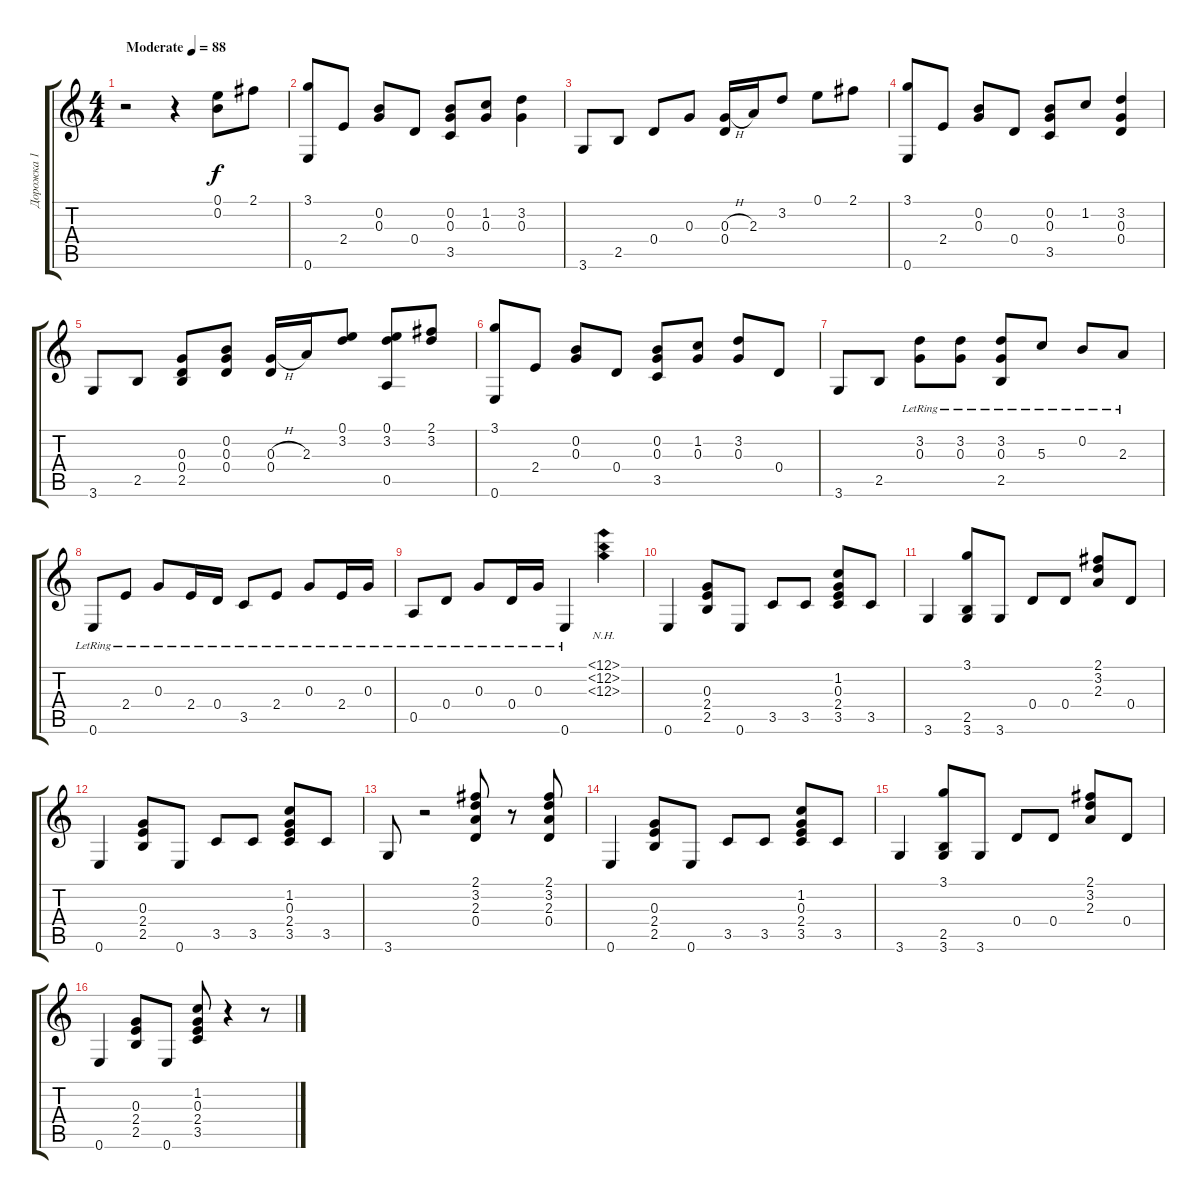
\track ("Дорожка 1" "Дорожка 1") {instrument acousticguitarsteel}
\staff {score tabs}
\tuning (E4 B3 G3 D3 A2 E2) {hide}
\ts (4 4)
\tempo (88 "Moderate")
\clef g2
\ks c
r.2{dy f instrument acousticguitarsteel} r.4 (0.1 0.2).8 2.1.8 |
(3.1 0.6).8 2.4.8 (0.2 0.3).8 0.4.8 (0.2 0.3 3.5).8 (1.2 0.3).8 (3.2 0.3).4 |
3.6.8 2.5.8 0.4.8 0.3.8 (0.3{h} 0.4).16 2.3.16 3.2.8 0.1.8 2.1.8 |
(3.1 0.6).8 2.4.8 (0.2 0.3).8 0.4.8 (0.2 0.3 3.5).8 1.2.8 (3.2 0.3 0.4).4 |
3.6.8 2.5.8 (0.3 0.4 2.5).8 (0.2 0.3 0.4).8 (0.3{h} 0.4).16 2.3.16 (0.1 3.2).8 (0.1 3.2 0.5).8 (2.1 3.2).8 |
(3.1 0.6).8 2.4.8 (0.2 0.3).8 0.4.8 (0.2 0.3 3.5).8 (1.2 0.3).8 (3.2 0.3).8 0.4.8 |
3.6.8 2.5.8 (3.2{lr} 0.3{lr}).8 (3.2{lr} 0.3{lr}).8 (3.2{lr} 0.3{lr} 2.5).8 5.3{lr}.8 0.2{lr}.8 2.3{lr}.8 |
0.6{lr}.8 2.4{lr}.8 0.3{lr}.8 2.4{lr}.16 0.4{lr}.16 3.5{lr}.8 2.4{lr}.8 0.3{lr}.8 2.4{lr}.16 0.3{lr}.16 |
0.5{lr}.8 0.4{lr}.8 0.3{lr}.8 0.4{lr}.16 0.3{lr}.16 0.6{lr}.4 (12.1{nh} 12.2{nh} 12.3{nh}).4 |
0.6.4 (0.3 2.4 2.5).8 0.6.8 3.5.8 3.5.8 (1.2 0.3 2.4 3.5).8 3.5.8 |
3.6.4 (3.1 2.5 3.6).8 3.6.8 0.4.8 0.4.8 (2.1 3.2 2.3).8 0.4.8 |
0.6.4 (0.3 2.4 2.5).8 0.6.8 3.5.8 3.5.8 (1.2 0.3 2.4 3.5).8 3.5.8 |
3.6.8 r.2 (2.1 3.2 2.3 0.4).8 r.8 (2.1 3.2 2.3 0.4).8 |
0.6.4 (0.3 2.4 2.5).8 0.6.8 3.5.8 3.5.8 (1.2 0.3 2.4 3.5).8 3.5.8 |
3.6.4 (3.1 2.5 3.6).8 3.6.8 0.4.8 0.4.8 (2.1 3.2 2.3).8 0.4.8 |
0.6.4 (0.3 2.4 2.5).8 0.6.8 (1.2 0.3 2.4 3.5).8 r.4 r.8
